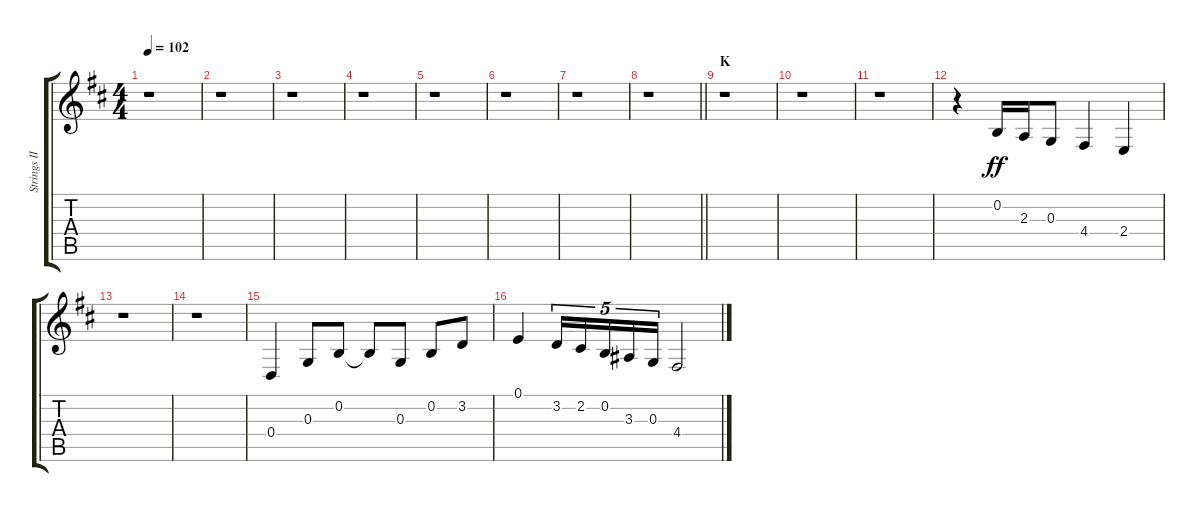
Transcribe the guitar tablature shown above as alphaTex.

\track ("Strings II" "Strings II") {instrument stringensemble1}
\staff {score tabs}
\tuning (E4 B3 G3 D3 A2 E2) {hide}
\ts (4 4)
\tempo 102
\clef g2
\ks d
r.1{dy ff} |
r.1 |
r.1 |
r.1 |
r.1 |
r.1 |
r.1 |
\barLineRight lightlight
r.1 |
\section ("" "K")
r.1 |
r.1 |
r.1 |
r.4 0.2.16 2.3.16 0.3.8 4.4.4 2.4.4 |
r.1 |
r.1 |
0.4.4 0.3.8 0.2.8 0.2{t}.8 0.3.8 0.2.8 3.2.8 |
0.1.4 3.2.16{tu (5 4)} 2.2.16{tu (5 4)} 0.2.16{tu (5 4)} 3.3.16{tu (5 4)} 0.3.16{tu (5 4)} 4.4.2
